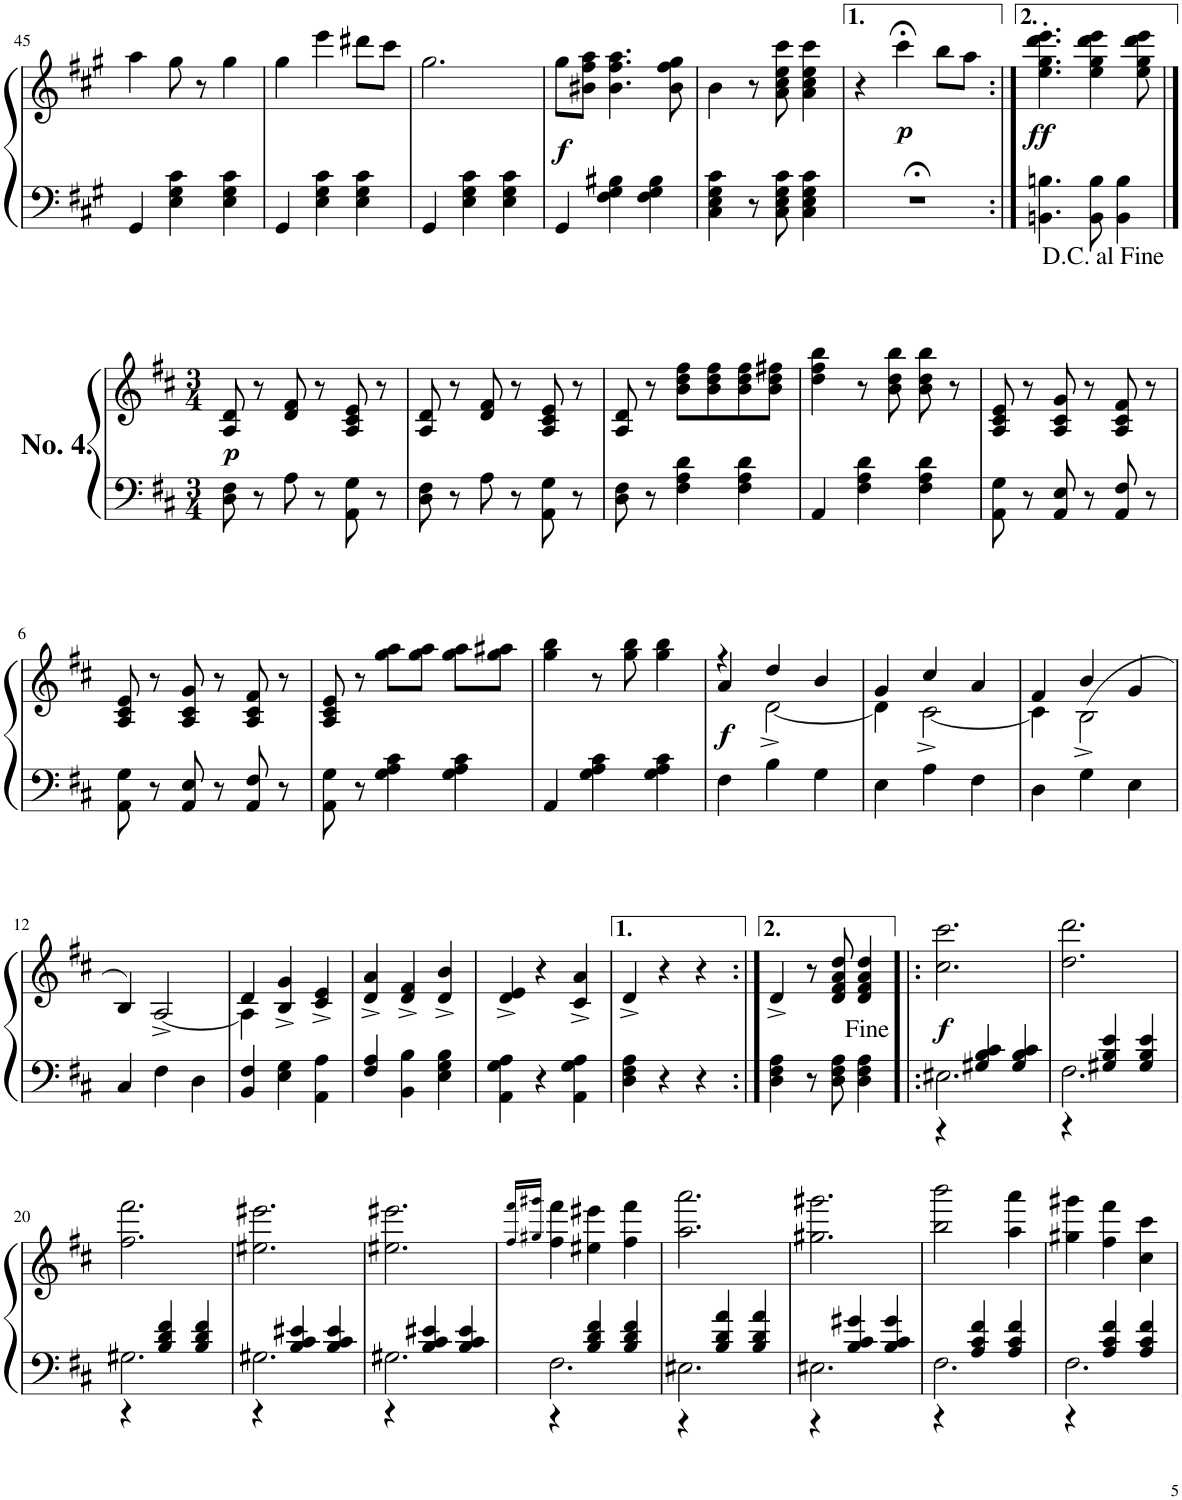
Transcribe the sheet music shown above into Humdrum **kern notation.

**kern	**kern	**dynam
*part1	*part1	*part1
*staff2	*staff1	*staff1/2
*I"Piano	*	*
*I'Pno.	*	*
!!LO:PB:g=z
*clefF4	*clefG2	*
*k[f#c#g#]	*k[f#c#g#]	*
*M3/4	*M3/4	*
=45	=45	=45
4GG#/	4aa\	.
4E\ 4G#\ 4c#\	8gg#\	.
.	8r	.
4E\ 4G#\ 4c#\	4gg#\	.
=46	=46	=46
4GG#/	4gg#\	.
4E\ 4G#\ 4c#\	4eee\	.
4E\ 4G#\ 4c#\	8ddd#X\L	.
.	8ccc#\J	.
=47	=47	=47
4GG#/	2.gg#\	.
4E\ 4G#\ 4c#\	.	.
4E\ 4G#\ 4c#\	.	.
=48	=48	=48
!	!	!LO:DY:b
4GG#/	8gg#\L	f
.	8b#X\ 8ff#\ 8aa\J	.
4F#\ 4G#\ 4B#X\	4.b#\ 4.ff#\ 4.aa\	.
4F#\ 4G#\ 4B#\	.	.
.	8b#\ 8ff#\ 8gg#\	.
=49	=49	=49
4C#\ 4E\ 4G#\ 4c#\	4b\	.
8r	8r	.
8C#\ 8E\ 8G#\ 8c#\	8a\ 8cc#\ 8ee\ 8ccc#\	.
4C#\ 4E\ 4G#\ 4c#\	4a\ 4cc#\ 4ee\ 4ccc#\	.
=50	=50	=50
2.r;<	4r	.
!	!	!LO:DY:b
.	4ccc#;<\	p
.	8bb\L	.
.	8aa\J	.
=51:|!	=51:|!	=51:|!
!	!	!LO:DY:b
4.BBn\ 4.Bn\	4.ee\' 4.gg#\' 4.ddd\' 4.eee\'	ff
8BB\ 8B\	4ee\ 4gg#\ 4ddd\ 4eee\	.
4BB\ 4B\	.	.
.	8ee\ 8gg#\ 8ddd\ 8eee\	.
!!LO:LB:g=z
==1	==1	==1
*k[f#c#]	*k[f#c#]	*
*M3/4	*M3/4	*
!	!	!LO:DY:b
8D\ 8F#\	8A/ 8d/	p
8r	8r	.
8A\	8d/ 8f#/	.
8r	8r	.
8AA\ 8G\	8A/ 8c#/ 8e/	.
8r	8r	.
=2	=2	=2
8D\ 8F#\	8A/ 8d/	.
8r	8r	.
8A\	8d/ 8f#/	.
8r	8r	.
8AA\ 8G\	8A/ 8c#/ 8e/	.
8r	8r	.
=3	=3	=3
8D\ 8F#\	8A/ 8d/	.
8r	8r	.
4F#\ 4A\ 4d\	8b\ 8dd\ 8ff#\L	.
.	8b\ 8dd\ 8ff#\	.
4F#\ 4A\ 4d\	8b\ 8dd\ 8ff#\	.
.	8b\ 8dd\ 8ff#X\J	.
=4	=4	=4
4AA/	4dd\ 4ff#\ 4bb\	.
4F#\ 4A\ 4d\	8r	.
.	8b\ 8dd\ 8bb\	.
4F#\ 4A\ 4d\	8b\ 8dd\ 8bb\	.
.	8r	.
=5	=5	=5
8AA\ 8G\	8A/ 8c#/ 8e/	.
8r	8r	.
8AA/ 8E/	8A/ 8c#/ 8g/	.
8r	8r	.
8AA/ 8F#/	8A/ 8c#/ 8f#/	.
8r	8r	.
!!LO:LB:g=z
=6	=6	=6
8AA\ 8G\	8A/ 8c#/ 8e/	.
8r	8r	.
8AA/ 8E/	8A/ 8c#/ 8g/	.
8r	8r	.
8AA/ 8F#/	8A/ 8c#/ 8f#/	.
8r	8r	.
=7	=7	=7
8AA\ 8G\	8A/ 8c#/ 8e/	.
8r	8r	.
4G\ 4A\ 4c#\	8gg\ 8aa\L	.
.	8gg\ 8aa\J	.
4G\ 4A\ 4c#\	8gg\ 8aa\L	.
.	8gg\ 8aa#X\J	.
=8	=8	=8
4AA/	4gg\ 4bb\	.
4G\ 4A\ 4c#\	8r	.
.	8gg\ 8bb\	.
4G\ 4A\ 4c#\	4gg\ 4bb\	.
=9	=9	=9
*	*^	*
!	!	!	!LO:DY:b
4F#\	4r	4a/	f
4B\	[2d^\	4dd/	.
4G\	.	4b/	.
=10	=10	=10	=10
4E\	4d\]	4g/	.
4A\	[2c#^\	4cc#/	.
4F#\	.	4a/	.
=11	=11	=11	=11
4D\	4c#\]	4f#/	.
4G\	(2B^\	4b/	.
4E\	.	4g/	.
*	*v	*v	*
!!LO:LB:g=z
=12	=12	=12
4C#/	4B/)	.
4F#\	[<2A^/	.
4D\	.	.
=13	=13	=13
*	*^	*
4BB/ 4F#/	4d/	4A\]	.
4E\ 4G\	4B/^ 4g/^	2ryy	.
4AA\ 4A\	4c#/^ 4e/^	.	.
*	*v	*v	*
=14	=14	=14
4F#/ 4A/	4d/^ 4a/^	.
4BB\ 4B\	4d/^ 4f#/^	.
4E\ 4G\ 4B\	4d/^ 4b/^	.
=15	=15	=15
4AA\ 4G\ 4A\	4d/^ 4e/^	.
4r	4r	.
4AA\ 4G\ 4A\	4c#/^ 4a/^	.
=16	=16	=16
4D\ 4F#\ 4A\	4d^/	.
4r	4r	.
4r	4r	.
=17:|!	=17:|!	=17:|!
4D\ 4F#\ 4A\	4d^/	.
8r	8r	.
8D\ 8F#\ 8A\	8d/ 8f#/ 8a/ 8dd/	.
4D\ 4F#\ 4A\	4d/ 4f#/ 4a/ 4dd/	.
=18!|:	=18!|:	=18!|:
*^	*	*
!	!	!	!LO:DY:b
2.E#X\	4r	2.cc#\ 2.ccc#\	f
.	4G#X/ 4B/ 4c#/	.	.
.	4G#/ 4B/ 4c#/	.	.
=19	=19	=19	=19
2.F#\	4r	2.dd\ 2.ddd\	.
.	4G#X/ 4B/ 4e/	.	.
.	4G#/ 4B/ 4e/	.	.
!!LO:LB:g=z
=20	=20	=20	=20
2.G#X\	4r	2.ff#\ 2.fff#\	.
.	4B/ 4d/ 4f#/	.	.
.	4B/ 4d/ 4f#/	.	.
=21	=21	=21	=21
2.G#X\	4r	2.ee#X\ 2.eee#X\	.
.	4B/ 4c#/ 4e#X/	.	.
.	4B/ 4c#/ 4e#/	.	.
=22	=22	=22	=22
2.G#X\	4r	2.ee#X\ 2.eee#X\	.
.	4B/ 4c#/ 4e#X/	.	.
.	4B/ 4c#/ 4e#/	.	.
=23	=23	=23	=23
.	.	16qff#/ 16qfff#/LL	.
.	.	16qgg#X/ 16qggg#X/JJ	.
2.F#\	4r	4ff#\ 4fff#\	.
.	4B/ 4d/ 4f#/	4ee#X\ 4eee#X\	.
.	4B/ 4d/ 4f#/	4ff#\ 4fff#\	.
=24	=24	=24	=24
2.E#X\	4r	2.aa\ 2.aaa\	.
.	4B/ 4d/ 4a/	.	.
.	4B/ 4d/ 4a/	.	.
=25	=25	=25	=25
2.E#X\	4r	2.gg#X\ 2.ggg#X\	.
.	4B/ 4c#/ 4g#X/	.	.
.	4B/ 4c#/ 4g#/	.	.
=26	=26	=26	=26
2.F#\	4r	2bb\ 2bbb\	.
.	4A/ 4c#/ 4f#/	.	.
.	4A/ 4c#/ 4f#/	4aa\ 4aaa\	.
=27	=27	=27	=27
2.F#\	4r	4gg#X\ 4ggg#X\	.
.	4A/ 4c#/ 4f#/	4ff#\ 4fff#\	.
.	4A/ 4c#/ 4f#/	4cc#\ 4ccc#\	.
*v	*v	*	*
=	=	=
*-	*-	*-
